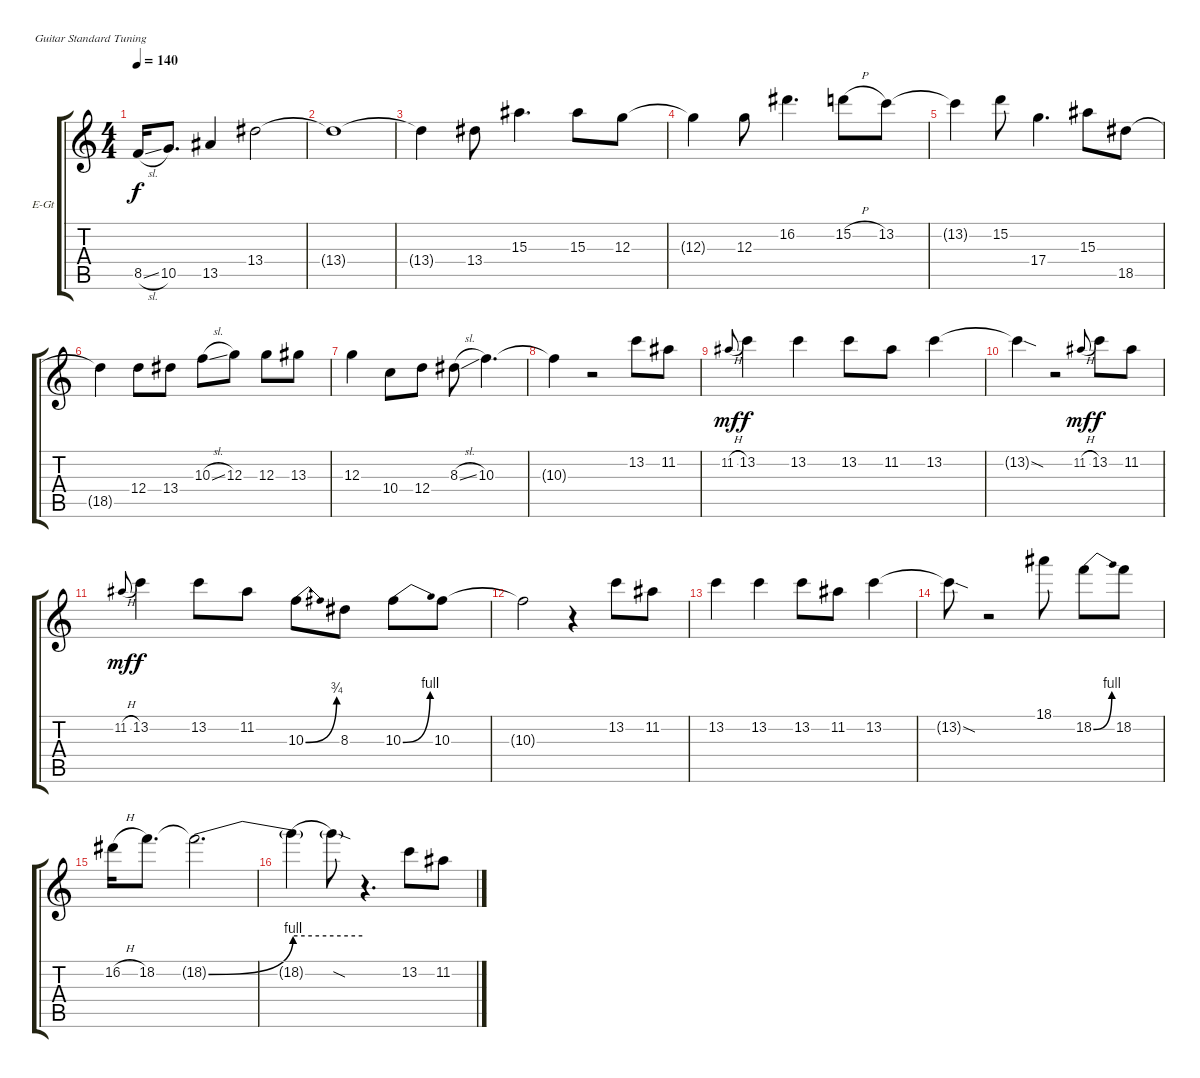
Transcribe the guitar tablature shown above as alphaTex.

\bracketExtendMode groupsimilarinstruments
\firstSystemTrackNameOrientation horizontal
\otherSystemsTrackNameOrientation horizontal
\track ("Lead" "E-Gt") {instrument overdrivenguitar}
\staff {score tabs}
\tuning (E4 B3 G3 D3 A2 E2)
\ts (4 4)
\tempo 140
\clef g2
\ks c
8.5{sl}.16{dy f} 10.5.8{d} 13.5.4 13.4.2 |
13.4{t}.1 |
13.4{t}.4 13.4.8 15.3.4{d} 15.3.8 12.3.8 |
12.3{t}.4 12.3.8 16.2.4{d} 15.2{h}.8 13.2.8 |
13.2{t}.4 15.2.8 17.4.4{d} 15.3.8 18.5.8 |
18.5{t}.4 12.4.8 13.4.8 10.3{sl}.8 12.3.8 12.3.8 13.3.8 |
12.3.4 10.4.8 12.4.8 8.3{sl}.8 10.3.4{d} |
10.3{t}.4 r.2 13.2.8 11.2.8 |
11.2{h}.8{gr onbeat dy mf} 13.2.4{dy f} 13.2.4 13.2.8 11.2.8 13.2.4 |
13.2{sod t}.4 r.2 11.2{h}.8{gr onbeat dy mf} 13.2.8{dy f} 11.2.8 |
11.2{h}.8{gr onbeat dy mf} 13.2.4{dy f} 13.2.8 11.2.8 10.3{be (bend 0 0 60 3)}.8 8.3.8 10.3{be (bend 0 0 60 4)}.8 10.3.8 |
10.3{t}.2 r.4 13.2.8 11.2.8 |
13.2.4 13.2.4 13.2.8 11.2.8 13.2.4 |
13.2{sod t}.8 r.2 18.1.8 18.2{be (bend 0 0 60 4)}.8 18.2.8 |
16.2{h}.16 18.2.8{d} 18.2{be (bend 0 0 60 4) t}.2{d} |
18.2{be (hold 0 4 60 4) t}.4 18.2{sod t}.8 r.4{d} 13.2.8 11.2.8
